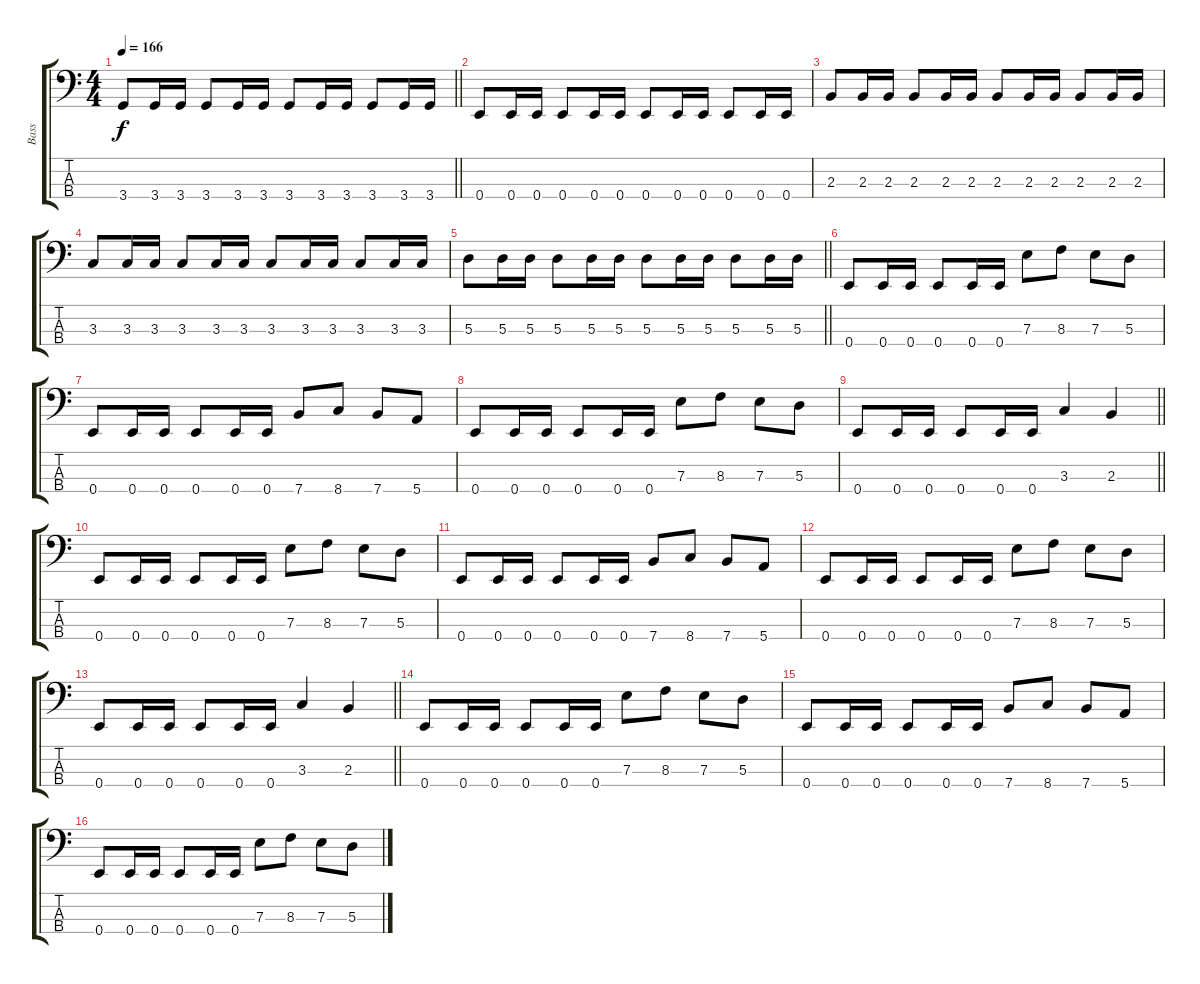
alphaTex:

\track ("Bass" "Bass") {instrument electricbasspick}
\staff {score tabs}
\tuning (G2 D2 A1 E1) {hide}
\ts (4 4)
\tempo 166
\clef f4
\barLineRight lightlight
\ks c
3.4.8{dy f} 3.4.16 3.4.16 3.4.8 3.4.16 3.4.16 3.4.8 3.4.16 3.4.16 3.4.8 3.4.16 3.4.16 |
0.4.8 0.4.16 0.4.16 0.4.8 0.4.16 0.4.16 0.4.8 0.4.16 0.4.16 0.4.8 0.4.16 0.4.16 |
2.3.8 2.3.16 2.3.16 2.3.8 2.3.16 2.3.16 2.3.8 2.3.16 2.3.16 2.3.8 2.3.16 2.3.16 |
3.3.8 3.3.16 3.3.16 3.3.8 3.3.16 3.3.16 3.3.8 3.3.16 3.3.16 3.3.8 3.3.16 3.3.16 |
\barLineRight lightlight
5.3.8 5.3.16 5.3.16 5.3.8 5.3.16 5.3.16 5.3.8 5.3.16 5.3.16 5.3.8 5.3.16 5.3.16 |
0.4.8 0.4.16 0.4.16 0.4.8 0.4.16 0.4.16 7.3.8 8.3.8 7.3.8 5.3.8 |
0.4.8 0.4.16 0.4.16 0.4.8 0.4.16 0.4.16 7.4.8 8.4.8 7.4.8 5.4.8 |
0.4.8 0.4.16 0.4.16 0.4.8 0.4.16 0.4.16 7.3.8 8.3.8 7.3.8 5.3.8 |
\barLineRight lightlight
0.4.8 0.4.16 0.4.16 0.4.8 0.4.16 0.4.16 3.3.4 2.3.4 |
0.4.8 0.4.16 0.4.16 0.4.8 0.4.16 0.4.16 7.3.8 8.3.8 7.3.8 5.3.8 |
0.4.8 0.4.16 0.4.16 0.4.8 0.4.16 0.4.16 7.4.8 8.4.8 7.4.8 5.4.8 |
0.4.8 0.4.16 0.4.16 0.4.8 0.4.16 0.4.16 7.3.8 8.3.8 7.3.8 5.3.8 |
\barLineRight lightlight
0.4.8 0.4.16 0.4.16 0.4.8 0.4.16 0.4.16 3.3.4 2.3.4 |
0.4.8 0.4.16 0.4.16 0.4.8 0.4.16 0.4.16 7.3.8 8.3.8 7.3.8 5.3.8 |
0.4.8 0.4.16 0.4.16 0.4.8 0.4.16 0.4.16 7.4.8 8.4.8 7.4.8 5.4.8 |
0.4.8 0.4.16 0.4.16 0.4.8 0.4.16 0.4.16 7.3.8 8.3.8 7.3.8 5.3.8
